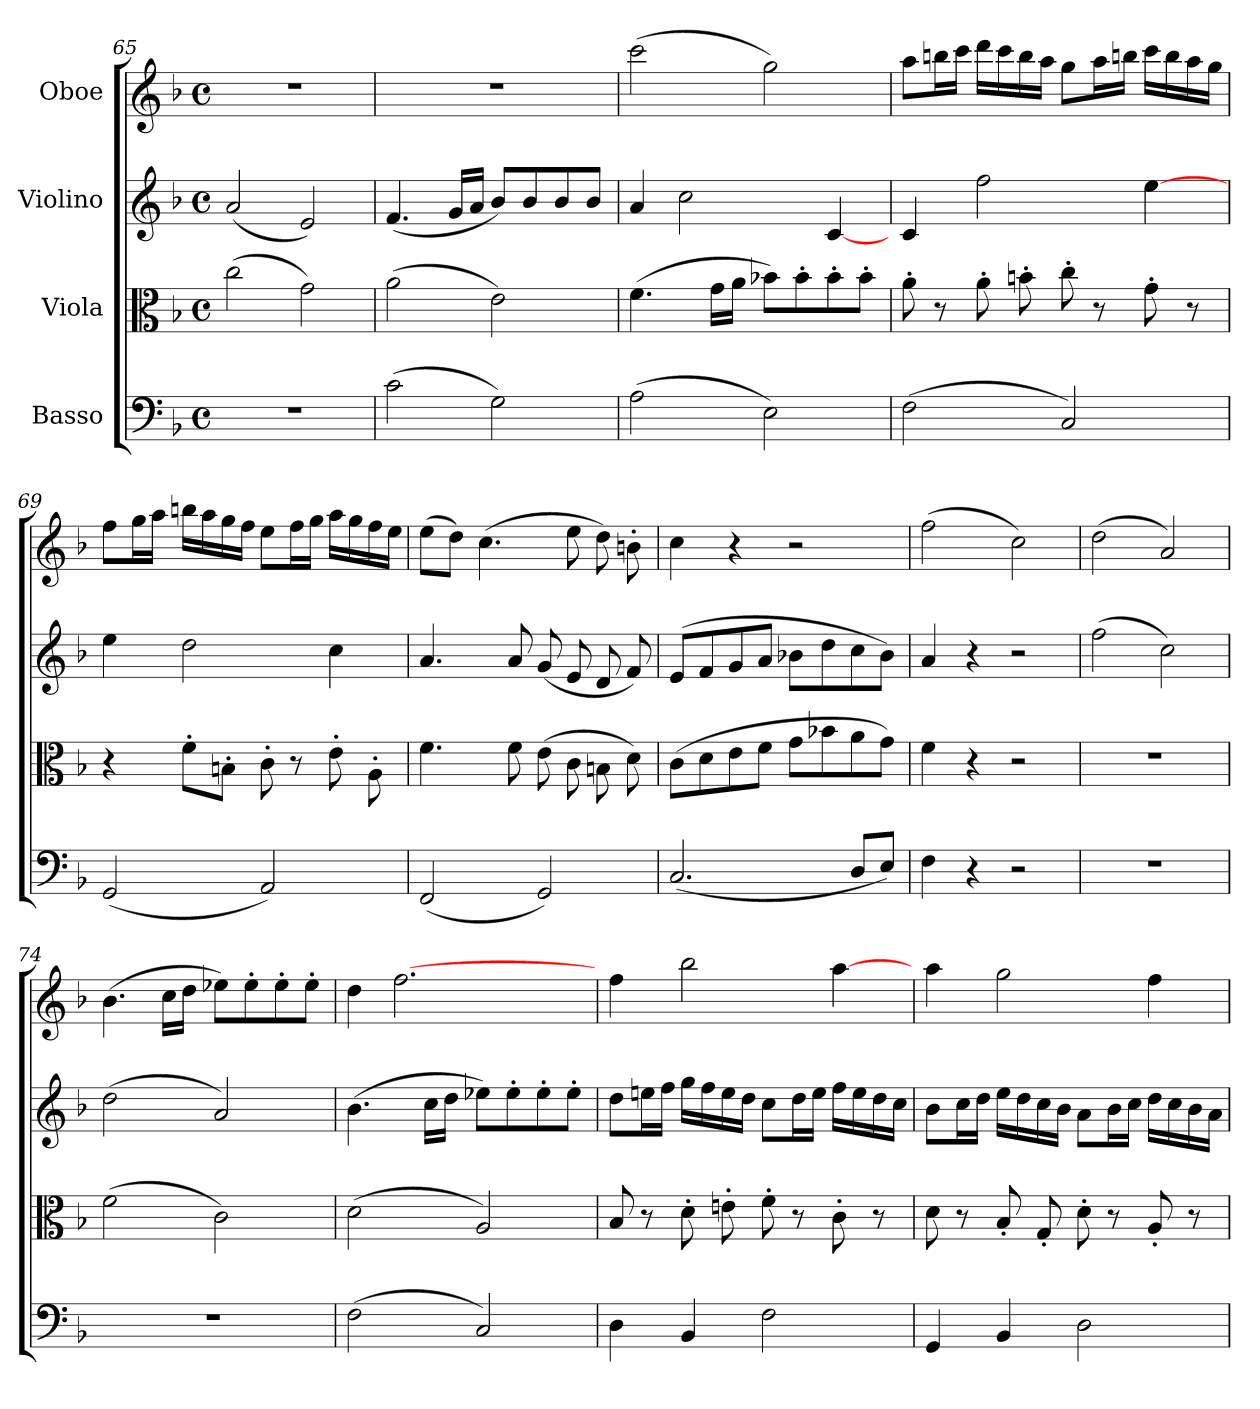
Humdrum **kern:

**kern	**kern	**kern	**kern
*part4	*part3	*part2	*part1
*staff4	*staff3	*staff2	*staff1
*I"Basso	*I"Viola	*I"Violino	*I"Oboe
*clefF4	*clefC3	*clefG2	*clefG2
*k[b-]	*k[b-]	*k[b-]	*k[b-]
*F:	*F:	*F:	*F:
*M4/4	*M4/4	*M4/4	*M4/4
*met(c)	*met(c)	*met(c)	*met(c)
=65	=65	=65	=65
1r	(2cci\	(2ai/	1r
.	2gi\)	2ei/)	.
=66	=66	=66	=66
(2ci\	(2ai\	(4.fi/	1r
.	.	16gi/L	.
.	.	16ai/J	.
2Gi\)	2ei\)	8b-i/L)	.
.	.	8b-i/	.
.	.	8b-i/	.
.	.	8b-i/J	.
=67	=67	=67	=67
(2Ai\	(4.fi\	4ai/	(2ccci\
.	.	2cci\	.
.	16gi\L	.	.
.	16ai\J	.	.
2Ei\)	8b-Xi\L)	.	2ggi\)
.	8b-'i\	.	.
.	8b-'i\	[4ci/	.
.	8b-'i\J	.	.
=68	=68	=68	=68
(2Fi\	8a'i\L	4ci/	8aai\L
.	8r	.	16bbni\
.	.	.	16ccci\J
.	8a'i\L	2ffi\	16dddi\L
.	.	.	16ccci\
.	8bn'i\J	.	16bbi\
.	.	.	16aai\J
2Ci/)	8cc'i\L	.	8ggi\L
.	8r	.	16aai\
.	.	.	16bbni\J
.	8g'i\L	[4eei\	16ccci\L
.	.	.	16bbi\
.	8r	.	16aai\
.	.	.	16ggi\J
=69	=69	=69	=69
(2GGi/	4r	4eei\	8ffi\L
.	.	.	16ggi\
.	.	.	16aai\J
.	8f'i\L	2ddi\	16bbni\L
.	.	.	16aai\
.	8Bn'i\J	.	16ggi\
.	.	.	16ffi\J
2AAi/)	8c'i\L	.	8eei\L
.	8r	.	16ffi\
.	.	.	16ggi\J
.	8e'i\L	4cci\	16aai\L
.	.	.	16ggi\
.	8A'i\J	.	16ffi\
.	.	.	16eei\J
!!LO:LB:g=z
=70	=70	=70	=70
(2FFi/	4.fi\	4.ai/	(8eei\L
.	.	.	8ddi\J)
.	.	.	(4.cci\
.	8fi\L	8ai/L	.
2GGi/)	(8ei\L	(8gi/L	.
.	8ci\	8ei/	8eei\L
.	8Bni\	8di/	8ddi\L)
.	8di\J)	8fi/J)	8bn'i\J
=71	=71	=71	=71
(2.Ci/	(8ci\L	(8ei/L	4cci\
.	8di\	8fi/	.
.	8ei\	8gi/	4r
.	8fi\J	8ai/J	.
.	8gi\L	8b-Xi\L	2r
.	8b-Xi\	8ddi\	.
8Di/L	8ai\	8cci\	.
8Ei/J)	8gi\J)	8b-i\J)	.
=72	=72	=72	=72
4Fi\	4fi\	4ai/	(2ffi\
4r	4r	4r	.
2r	2r	2r	2cci\)
=73	=73	=73	=73
1r	1r	(2ffi\	(2ddi\
.	.	2cci\)	2ai/)
=74	=74	=74	=74
1r	(2fi\	(2ddi\	(4.b-i\
.	.	.	16cci\L
.	.	.	16ddi\J
.	2ci\)	2ai/)	8ee-Xi\L)
.	.	.	8ee-'i\
.	.	.	8ee-'i\
.	.	.	8ee-'i\J
=75	=75	=75	=75
(2Fi\	(2di\	(4.b-i\	4ddi\
.	.	.	[2.ffi\
.	.	16cci\L	.
.	.	16ddi\J	.
2Ci/)	2Ai/)	8ee-Xi\L)	.
.	.	8ee-'i\	.
.	.	8ee-'i\	.
.	.	8ee-'i\J	.
=76	=76	=76	=76
4Di\	8B-i/L	8ddi\L	4ffi\
.	8r	16eeni\	.
.	.	16ffi\J	.
4BB-i/	8d'i\L	16ggi\L	2bb-i\
.	.	16ffi\	.
.	8en'i\J	16eei\	.
.	.	16ddi\J	.
2Fi\	8f'i\L	8cci\L	.
.	8r	16ddi\	.
.	.	16eei\J	.
.	8c'i\L	16ffi\L	[4aai\
.	.	16eei\	.
.	8r	16ddi\	.
.	.	16cci\J	.
!!LO:LB:g=z
=77	=77	=77	=77
4GGi/	8di\L	8b-i\L	4aai\
.	8r	16cci\	.
.	.	16ddi\J	.
4BB-i/	8B-'i/L	16eei\L	2ggi\
.	.	16ddi\	.
.	8G'i/J	16cci\	.
.	.	16b-i\J	.
2Di\	8d'i\L	8ai\L	.
.	8r	16b-i\	.
.	.	16cci\J	.
.	8A'i/L	16ddi\L	4ffi\
.	.	16cci\	.
.	8r	16b-i\	.
.	.	16ai\J	.
=	=	=	=
*-	*-	*-	*-
